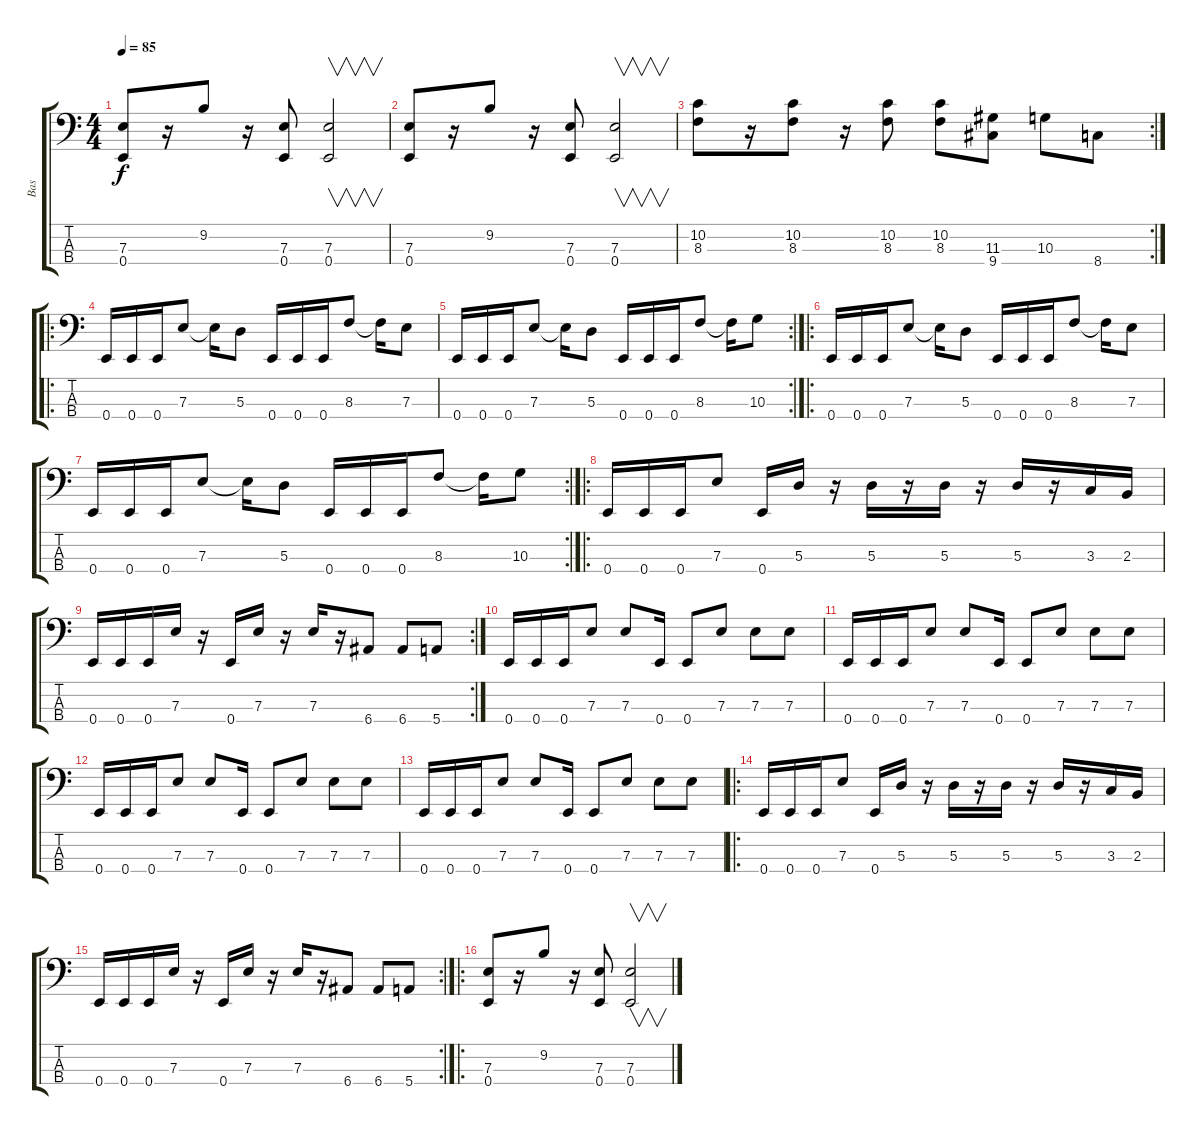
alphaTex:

\track ("Bas" "Bas") {instrument electricbassfinger}
\staff {score tabs}
\tuning (G2 D2 A1 E1) {hide}
\ts (4 4)
\tempo 85
\clef f4
\ks c
(7.3 0.4).8{dy f} r.16 9.2.8 r.16 (7.3 0.4).8 (7.3 0.4).2{v} |
(7.3 0.4).8 r.16 9.2.8 r.16 (7.3 0.4).8 (7.3 0.4).2{v} |
\rc 2
(10.2 8.3).8 r.16 (10.2 8.3).8 r.16 (10.2 8.3).8 (10.2 8.3).8 (11.3 9.4).8 10.3.8 8.4.8 |
\ro
0.4.16 0.4.16 0.4.16 7.3.8 7.3{t}.16 5.3.8 0.4.16 0.4.16 0.4.16 8.3.8 8.3{t}.16 7.3.8 |
\rc 2
0.4.16 0.4.16 0.4.16 7.3.8 7.3{t}.16 5.3.8 0.4.16 0.4.16 0.4.16 8.3.8 8.3{t}.16 10.3.8 |
\ro
0.4.16 0.4.16 0.4.16 7.3.8 7.3{t}.16 5.3.8 0.4.16 0.4.16 0.4.16 8.3.8 8.3{t}.16 7.3.8 |
\rc 2
0.4.16 0.4.16 0.4.16 7.3.8 7.3{t}.16 5.3.8 0.4.16 0.4.16 0.4.16 8.3.8 8.3{t}.16 10.3.8 |
\ro
0.4.16 0.4.16 0.4.16 7.3.8 0.4.16 5.3.16 r.16 5.3.16 r.16 5.3.16 r.16 5.3.16 r.16 3.3.16 2.3.16 |
\rc 2
0.4.16 0.4.16 0.4.16 7.3.16 r.16 0.4.16 7.3.16 r.16 7.3.16 r.16 6.4.8 6.4.8 5.4.8 |
0.4.16 0.4.16 0.4.16 7.3.8 7.3.8 0.4.16 0.4.8 7.3.8 7.3.8 7.3.8 |
0.4.16 0.4.16 0.4.16 7.3.8 7.3.8 0.4.16 0.4.8 7.3.8 7.3.8 7.3.8 |
0.4.16 0.4.16 0.4.16 7.3.8 7.3.8 0.4.16 0.4.8 7.3.8 7.3.8 7.3.8 |
0.4.16 0.4.16 0.4.16 7.3.8 7.3.8 0.4.16 0.4.8 7.3.8 7.3.8 7.3.8 |
\ro
0.4.16 0.4.16 0.4.16 7.3.8 0.4.16 5.3.16 r.16 5.3.16 r.16 5.3.16 r.16 5.3.16 r.16 3.3.16 2.3.16 |
\rc 2
0.4.16 0.4.16 0.4.16 7.3.16 r.16 0.4.16 7.3.16 r.16 7.3.16 r.16 6.4.8 6.4.8 5.4.8 |
\ro
(7.3 0.4).8 r.16 9.2.8 r.16 (7.3 0.4).8 (7.3 0.4).2{v}
